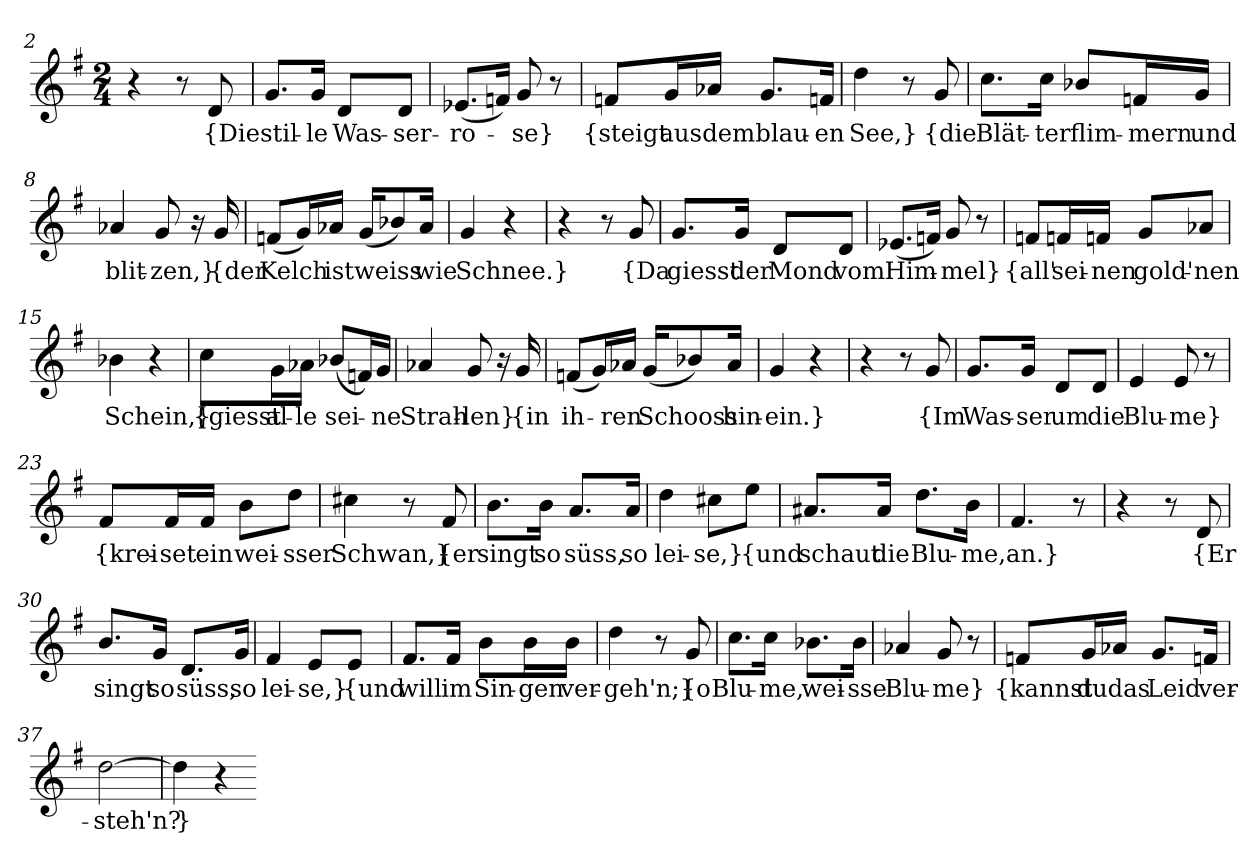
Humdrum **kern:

**kern	**text
*part1	*part1
*staff1	*staff1
*clefG2	*
*k[f#]	*
*M2/4	*
=2	=2
4r	.
8r	.
8d	{Die
=3	=3
8.g/L	stil-
16g/Jk	-le
8d/L	Was-
8d/J	-ser-
=4	=4
(8.e-X/L	-ro-
16fn/Jk)	.
8g	-se}
8r	.
=5	=5
8fn/L	{steigt
16g/L	aus
16a-X/JJ	dem
8.g/L	blau-
16fn/Jk	-en
=6	=6
4dd	See,}
8r	.
8g	{die
=7	=7
8.cc\L	Blät-
16cc\Jk	-ter
8b-X/L	flim-
16fn/L	-mern
16g/JJ	und
=8	=8
4a-X	blit-
8g	-zen,}
16r	.
16g	{der
=9	=9
(8fn/L	Kelch
16g/L)	.
16a-X/JJ	ist
(16g/KL	weiss
8b-X/)	.
16a-/Jk	wie
=10	=10
4g	Schnee.}
4r	.
=11	=11
4r	.
8r	.
8g	{Da
=12	=12
8.g/L	giesst
16g/Jk	der
8d/L	Mond
8d/J	vom
=13	=13
(8.e-X/L	Him-
16fn/Jk)	.
8g	-mel}
8r	.
=14	=14
8fn/L	{all'
16fn/L	sei-
16fn/JJ	-nen
8g/L	gold'-
8a-X/J	-nen
=15	=15
4b-X	Schein,}
4r	.
=16	=16
8cc\L	{giesst
16g\L	al-
16a-X\JJ	-le
(8b-X/L	sei-
16fn/L)	.
16g/JJ	-ne
=17	=17
4a-X	Strah-
8g	-len}
16r	.
16g	{in
=18	=18
(8fn/L	ih-
16g/L)	.
16a-X/JJ	-ren
(16g/KL	Schooss
8b-X/)	.
16a-/Jk	hin-
=19	=19
4g	-ein.}
4r	.
=20	=20
4r	.
8r	.
8g	{Im
=21	=21
8.g/L	Was-
16g/Jk	-ser
8d/L	um
8d/J	die
=22	=22
4e	Blu-
8e	-me}
8r	.
=23	=23
8f#/L	{krei-
16f#/L	-set
16f#/JJ	ein
8b\L	wei-
8dd\J	-sser
=24	=24
4cc#X	Schwan,}
8r	.
8f#	{er
=25	=25
8.b\L	singt
16b\Jk	so
8.a/L	süss,
16a/Jk	so
=26	=26
4dd	lei-
8cc#X\L	-se,}
8ee\J	{und
=27	=27
8.a#X/L	schaut
16a#/Jk	die
8.dd\L	Blu-
16b\Jk	-me,
=28	=28
4.f#	an.}
8r	.
=29	=29
4r	.
8r	.
8d	{Er
=30	=30
8.b/L	singt
16g/Jk	so
8.d/L	süss,
16g/Jk	so
=31	=31
4f#	lei-
8e/L	-se,}
8e/J	{und
=32	=32
8.f#/L	will
16f#/Jk	im
8b\L	Sin-
16b\L	-gen
16b\JJ	ver-
=33	=33
4dd	-geh'n;}
8r	.
8g	{o
=34	=34
8.cc\L	Blu-
16cc\Jk	-me,
8.b-X\L	wei-
16b-\Jk	-sse
=35	=35
4a-X	Blu-
8g	-me}
8r	.
=36	=36
8fn/L	{kannst
16g/L	du
16a-X/JJ	das
8.g/L	Leid
16fn/Jk	ver-
=37	=37
[2dd	-steh'n?
=38	=38
4dd]	}
4r	.
=-	=-
*-	*-
